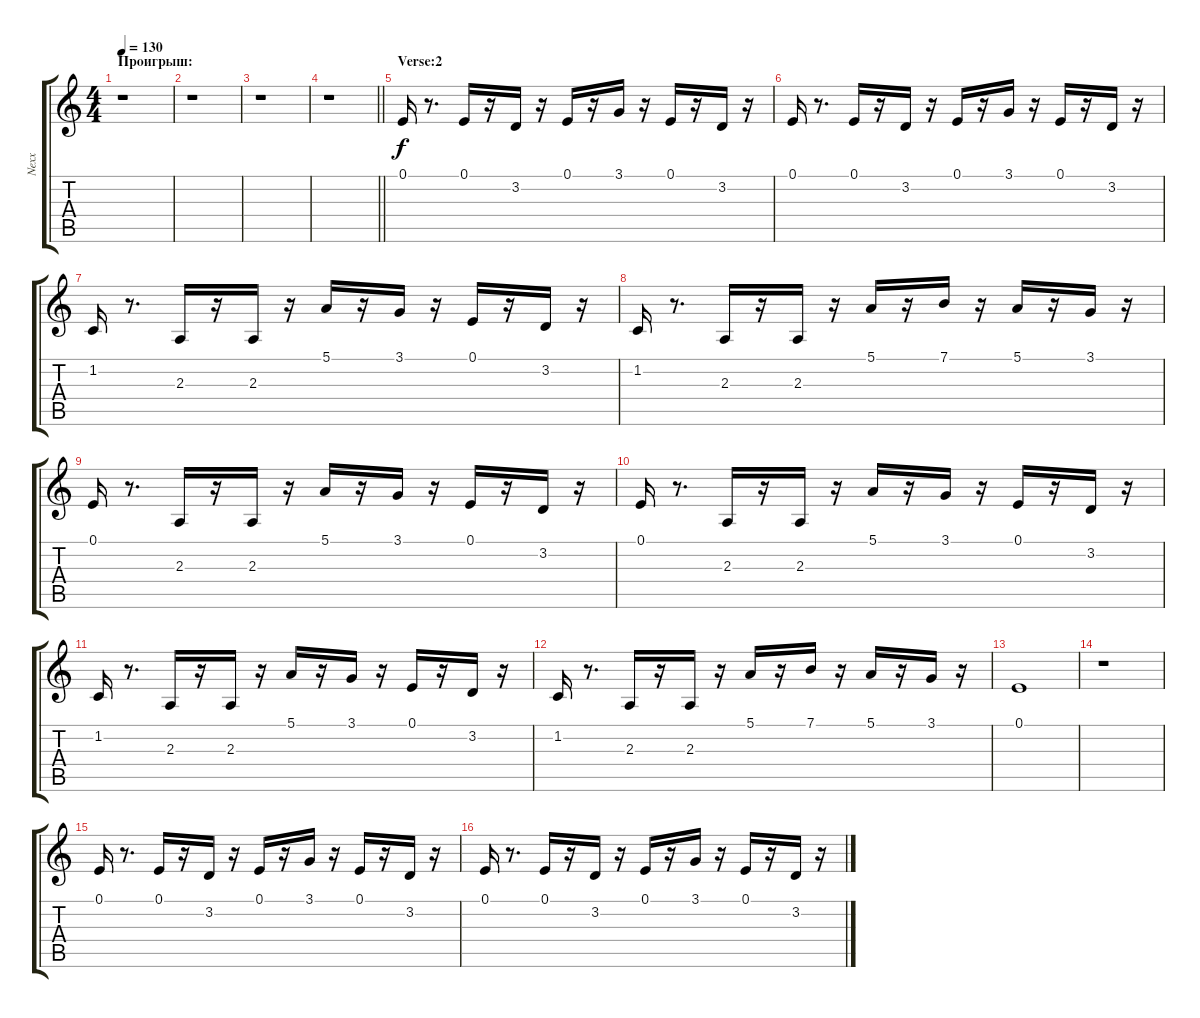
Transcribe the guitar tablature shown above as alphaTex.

\track ("Nexx" "Nexx") {instrument viola}
\staff {score tabs}
\tuning (E4 B3 G3 D3 A2 E2) {hide}
\ts (4 4)
\section ("" "Проигрыш:")
\tempo 130
\clef g2
\ks c
r.1{dy f} |
r.1 |
r.1 |
\barLineRight lightlight
r.1 |
\section ("" "Verse:2")
0.1.16 r.8{d} 0.1.16 r.16 3.2.16 r.16 0.1.16 r.16 3.1.16 r.16 0.1.16 r.16 3.2.16 r.16 |
0.1.16 r.8{d} 0.1.16 r.16 3.2.16 r.16 0.1.16 r.16 3.1.16 r.16 0.1.16 r.16 3.2.16 r.16 |
1.2.16 r.8{d} 2.3.16 r.16 2.3.16 r.16 5.1.16 r.16 3.1.16 r.16 0.1.16 r.16 3.2.16 r.16 |
1.2.16 r.8{d} 2.3.16 r.16 2.3.16 r.16 5.1.16 r.16 7.1.16 r.16 5.1.16 r.16 3.1.16 r.16 |
0.1.16 r.8{d} 2.3.16 r.16 2.3.16 r.16 5.1.16 r.16 3.1.16 r.16 0.1.16 r.16 3.2.16 r.16 |
0.1.16 r.8{d} 2.3.16 r.16 2.3.16 r.16 5.1.16 r.16 3.1.16 r.16 0.1.16 r.16 3.2.16 r.16 |
1.2.16 r.8{d} 2.3.16 r.16 2.3.16 r.16 5.1.16 r.16 3.1.16 r.16 0.1.16 r.16 3.2.16 r.16 |
1.2.16 r.8{d} 2.3.16 r.16 2.3.16 r.16 5.1.16 r.16 7.1.16 r.16 5.1.16 r.16 3.1.16 r.16 |
0.1.1 |
r.1 |
0.1.16 r.8{d} 0.1.16 r.16 3.2.16 r.16 0.1.16 r.16 3.1.16 r.16 0.1.16 r.16 3.2.16 r.16 |
0.1.16 r.8{d} 0.1.16 r.16 3.2.16 r.16 0.1.16 r.16 3.1.16 r.16 0.1.16 r.16 3.2.16 r.16
